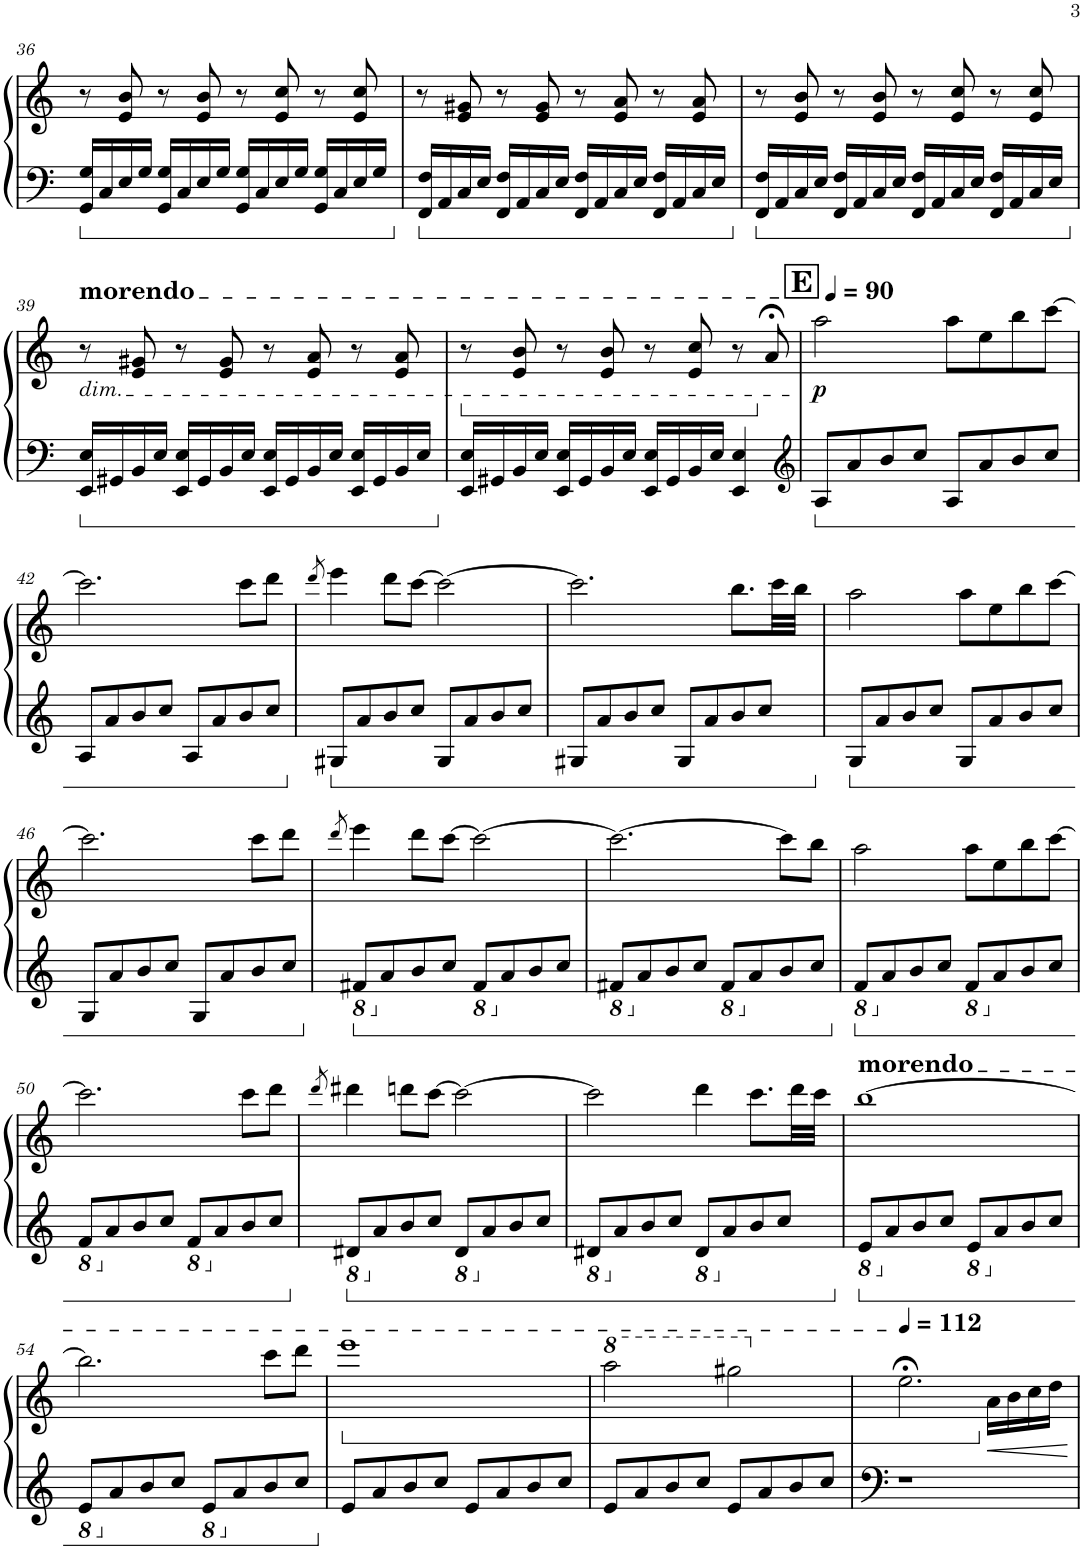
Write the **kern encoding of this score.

**kern	**kern	**dynam
*part1	*part1	*part1
*staff2	*staff1	*staff1/2
*I"Piano	*	*
*I'Pno.	*	*
!!LO:PB:g=z
*clefF4	*clefG2	*
*k[]	*k[]	*
*M4/4	*M4/4	*
=36	=36	=36
16GG/ 16G/LL	8r	.
16C/	.	.
16E/	8e/ 8b/	.
16G/JJ	.	.
16GG/ 16G/LL	8r	.
16C/	.	.
16E/	8e/ 8b/	.
16G/JJ	.	.
16GG/ 16G/LL	8r	.
16C/	.	.
16E/	8e/ 8cc/	.
16G/JJ	.	.
16GG/ 16G/LL	8r	.
16C/	.	.
16E/	8e/ 8cc/	.
16G/JJ	.	.
=37	=37	=37
16FF/ 16F/LL	8r	.
16AA/	.	.
16C/	8e/ 8g#X/	.
16E/JJ	.	.
16FF/ 16F/LL	8r	.
16AA/	.	.
16C/	8e/ 8g#/	.
16E/JJ	.	.
16FF/ 16F/LL	8r	.
16AA/	.	.
16C/	8e/ 8a/	.
16E/JJ	.	.
16FF/ 16F/LL	8r	.
16AA/	.	.
16C/	8e/ 8a/	.
16E/JJ	.	.
=38	=38	=38
16FF/ 16F/LL	8r	.
16AA/	.	.
16C/	8e/ 8b/	.
16E/JJ	.	.
16FF/ 16F/LL	8r	.
16AA/	.	.
16C/	8e/ 8b/	.
16E/JJ	.	.
16FF/ 16F/LL	8r	.
16AA/	.	.
16C/	8e/ 8cc/	.
16E/JJ	.	.
16FF/ 16F/LL	8r	.
16AA/	.	.
16C/	8e/ 8cc/	.
16E/JJ	.	.
!!LO:LB:g=z
=39	=39	=39
!	!LO:TX:a:t=morendo	!
!	!LO:TX:b:i:t=dim.	!
16EE/ 16E/LL	8r	.
16GG#X/	.	.
16BB/	8e/ 8g#X/	.
16E/JJ	.	.
16EE/ 16E/LL	8r	.
16GG#/	.	.
16BB/	8e/ 8g#/	.
16E/JJ	.	.
16EE/ 16E/LL	8r	.
16GG#/	.	.
16BB/	8e/ 8a/	.
16E/JJ	.	.
16EE/ 16E/LL	8r	.
16GG#/	.	.
16BB/	8e/ 8a/	.
16E/JJ	.	.
=40	=40	=40
*	*ped	*
16EE/ 16E/LL	8r	.
16GG#X/	.	.
16BB/	8e/ 8b/	.
16E/JJ	.	.
16EE/ 16E/LL	8r	.
16GG#/	.	.
16BB/	8e/ 8b/	.
16E/JJ	.	.
16EE/ 16E/LL	8r	.
16GG#/	.	.
16BB/	8e/ 8cc/	.
16E/JJ	.	.
4EE/ 4E/	8r	.
*	*Xped	*
.	8a;</	.
=41	=41	=41
!!LO:REH:place=s1:a:B:cj:fs=14:t=E
*clefG2	*	*
*	*MM90	*
!	!	!LO:DY:b
8A/L	2aa\	p
8a/	.	.
8b/	.	.
8cc/J	.	.
8A/L	8aa\L	.
8a/	8ee\	.
8b/	8bb\	.
8cc/J	[8ccc\J	.
!!LO:LB:g=z
=42	=42	=42
8A/L	2.ccc\]	.
8a/	.	.
8b/	.	.
8cc/J	.	.
8A/L	.	.
8a/	.	.
8b/	8ccc\L	.
8cc/J	8ddd\J	.
=43	=43	=43
.	8qddd/	.
8G#X/L	4eee\	.
8a/	.	.
8b/	8ddd\L	.
8cc/J	[8ccc\J	.
8G#/L	2ccc\_	.
8a/	.	.
8b/	.	.
8cc/J	.	.
=44	=44	=44
8G#X/L	2.ccc\]	.
8a/	.	.
8b/	.	.
8cc/J	.	.
8G#/L	.	.
8a/	.	.
8b/	8.bb\L	.
8cc/J	.	.
.	32ccc\LL	.
.	32bb\JJJ	.
=45	=45	=45
8G/L	2aa\	.
8a/	.	.
8b/	.	.
8cc/J	.	.
8G/L	8aa\L	.
8a/	8ee\	.
8b/	8bb\	.
8cc/J	[8ccc\J	.
!!LO:LB:g=z
=46	=46	=46
8G/L	2.ccc\]	.
8a/	.	.
8b/	.	.
8cc/J	.	.
8G/L	.	.
8a/	.	.
8b/	8ccc\L	.
8cc/J	8ddd\J	.
=47	=47	=47
.	8qddd/	.
*8ba	*	*
8F#X/L	4eee\	.
*X8ba	*	*
8a/	.	.
8b/	8ddd\L	.
8cc/J	[8ccc\J	.
*8ba	*	*
8F#/L	2ccc\_	.
*X8ba	*	*
8a/	.	.
8b/	.	.
8cc/J	.	.
=48	=48	=48
*8ba	*	*
8F#X/L	2.ccc\_	.
*X8ba	*	*
8a/	.	.
8b/	.	.
8cc/J	.	.
*8ba	*	*
8F#/L	.	.
*X8ba	*	*
8a/	.	.
8b/	8ccc\L]	.
8cc/J	8bb\J	.
=49	=49	=49
*8ba	*	*
8F/L	2aa\	.
*X8ba	*	*
8a/	.	.
8b/	.	.
8cc/J	.	.
*8ba	*	*
8F/L	8aa\L	.
*X8ba	*	*
8a/	8ee\	.
8b/	8bb\	.
8cc/J	[8ccc\J	.
!!LO:LB:g=z
=50	=50	=50
*8ba	*	*
8F/L	2.ccc\]	.
*X8ba	*	*
8a/	.	.
8b/	.	.
8cc/J	.	.
*8ba	*	*
8F/L	.	.
*X8ba	*	*
8a/	.	.
8b/	8ccc\L	.
8cc/J	8ddd\J	.
=51	=51	=51
.	8qddd/	.
*8ba	*	*
8D#X/L	4ddd#X\	.
*X8ba	*	*
8a/	.	.
8b/	8dddn\L	.
8cc/J	[8ccc\J	.
*8ba	*	*
8D#/L	2ccc\_	.
*X8ba	*	*
8a/	.	.
8b/	.	.
8cc/J	.	.
=52	=52	=52
*8ba	*	*
8D#X/L	2ccc\]	.
*X8ba	*	*
8a/	.	.
8b/	.	.
8cc/J	.	.
*8ba	*	*
8D#/L	4ddd\	.
*X8ba	*	*
8a/	.	.
8b/	8.ccc\L	.
8cc/J	.	.
.	32ddd\LL	.
.	32ccc\JJJ	.
=53	=53	=53
*8ba	*	*
!	!LO:TX:a:t=morendo	!
8E/L	[1bb	.
*X8ba	*	*
8a/	.	.
8b/	.	.
8cc/J	.	.
*8ba	*	*
8E/L	.	.
*X8ba	*	*
8a/	.	.
8b/	.	.
8cc/J	.	.
!!LO:LB:g=z
=54	=54	=54
*8ba	*	*
8E/L	2.bb\]	.
*X8ba	*	*
8a/	.	.
8b/	.	.
8cc/J	.	.
*8ba	*	*
8E/L	.	.
*X8ba	*	*
8a/	.	.
8b/	8ccc\L	.
8cc/J	8ddd\J	.
=55	=55	=55
*	*ped	*
8e/L	1eee	.
8a/	.	.
8b/	.	.
8cc/J	.	.
8e/L	.	.
8a/	.	.
8b/	.	.
8cc/J	.	.
=56	=56	=56
*	*8va	*
8e/L	2aaa\	.
8a/	.	.
8b/	.	.
8cc/J	.	.
8e/L	2ggg#X\	.
8a/	.	.
8b/	.	.
8cc/J	.	.
=57	=57	=57
*	*X8va	*
*	*MM112	*
1r	2.ee;<\	.
*	*Xped	*
!	!	!LO:HP:b
.	16a\LL	<
.	16b\	.
.	16cc\	.
.	16dd\JJ	.
.	.	[
=	=	=
*-	*-	*-
